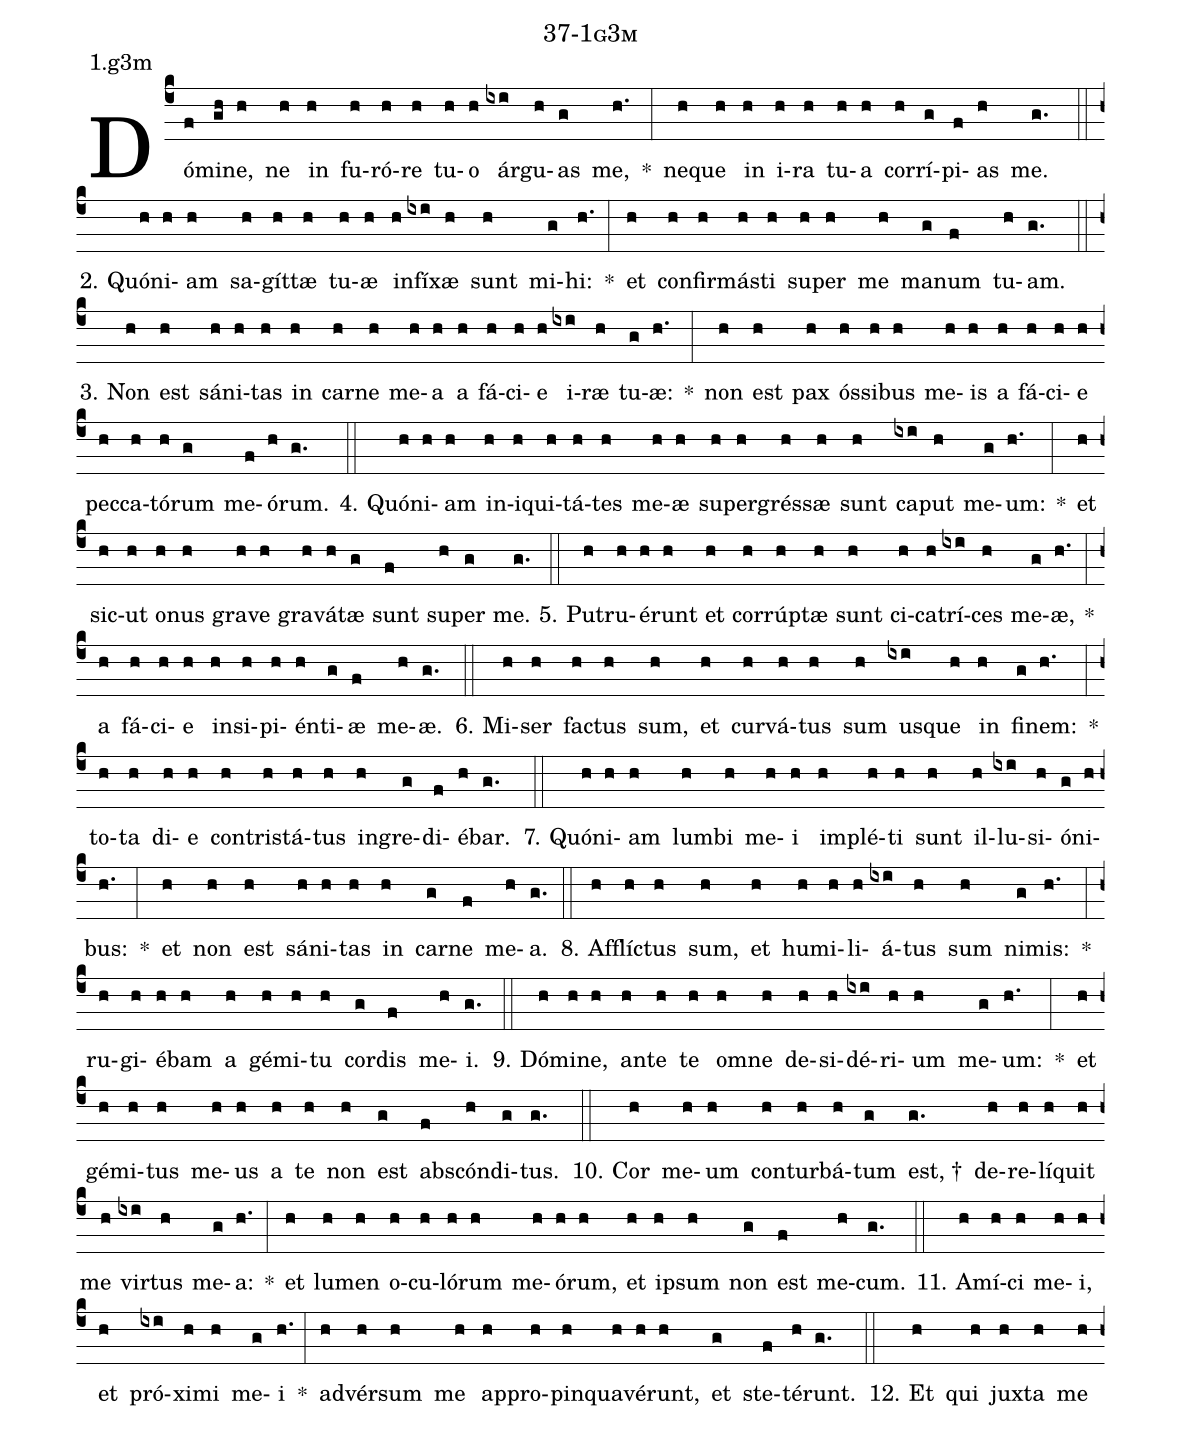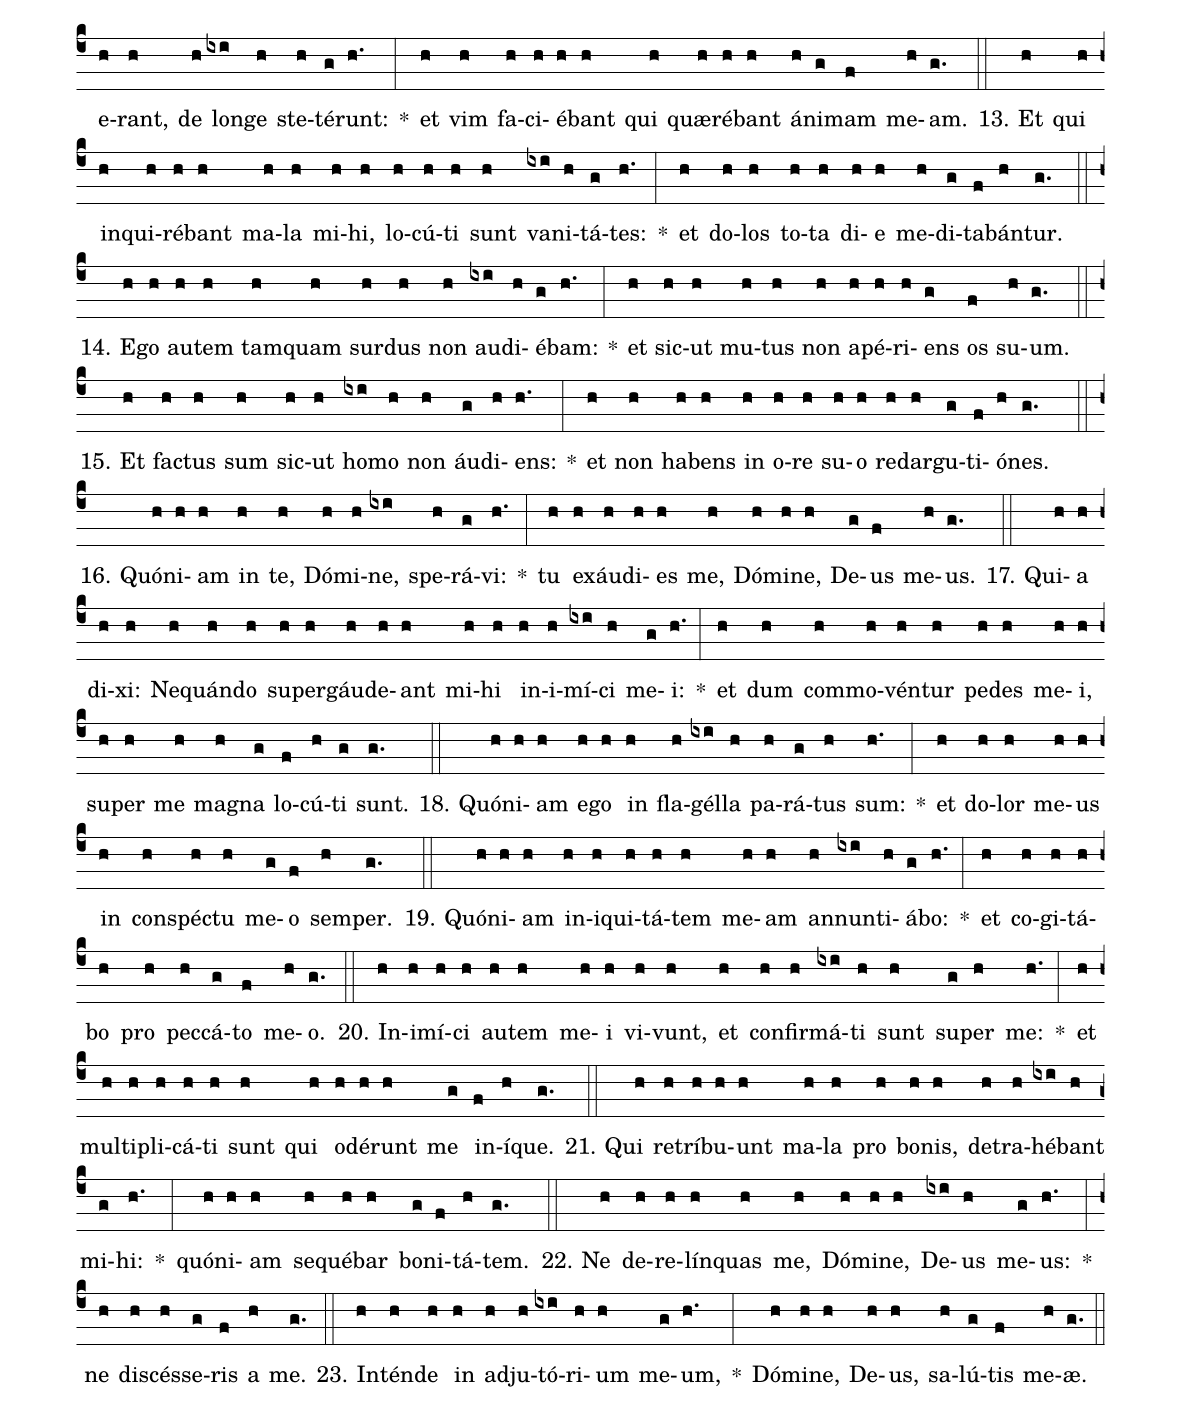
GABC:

name: 37-1g3m;
annotation: 1.g3m;
%%
(c4)Dó(f)mi(gh)ne,(h) ne(h) in(h) fu(h)ró(h)re(h) tu(h)o(h) ár(ixi)gu(h)as(g) me,(h.) *(:) ne(h)que(h) in(h) i(h)ra(h) tu(h)a(h) cor(h)rí(g)pi(f)as(h) me.(g.) (::)
2. Quón(h)i(h)am(h) sa(h)gít(h)tæ(h) tu(h)æ(h) in(h)fí(ixi)xæ(h) sunt(h) mi(g)hi:(h.) *(:) et(h) con(h)fir(h)más(h)ti(h) su(h)per(h) me(h) ma(g)num(f) tu(h)am.(g.) (::)
3. Non(h) est(h) sá(h)ni(h)tas(h) in(h) car(h)ne(h) me(h)a(h) a(h) fá(h)ci(h)e(h) i(ixi)ræ(h) tu(g)æ:(h.) *(:) non(h) est(h) pax(h) ós(h)si(h)bus(h) me(h)is(h) a(h) fá(h)ci(h)e(h) pec(h)ca(h)tó(h)rum(g) me(f)ó(h)rum.(g.) (::)
4. Quón(h)i(h)am(h) in(h)i(h)qui(h)tá(h)tes(h) me(h)æ(h) su(h)per(h)grés(h)sæ(h) sunt(h) ca(ixi)put(h) me(g)um:(h.) *(:) et(h) sic(h)ut(h) o(h)nus(h) gra(h)ve(h) gra(h)vá(h)tæ(g) sunt(f) su(h)per(g) me.(g.) (::)
5. Pu(h)tru(h)é(h)runt(h) et(h) cor(h)rúp(h)tæ(h) sunt(h) ci(h)ca(h)trí(ixi)ces(h) me(g)æ,(h.) *(:) a(h) fá(h)ci(h)e(h) in(h)si(h)pi(h)én(h)ti(g)æ(f) me(h)æ.(g.) (::)
6. Mi(h)ser(h) fac(h)tus(h) sum,(h) et(h) cur(h)vá(h)tus(h) sum(h) us(ixi)que(h) in(h) fi(g)nem:(h.) *(:) to(h)ta(h) di(h)e(h) con(h)tris(h)tá(h)tus(h) in(h)gre(g)di(f)é(h)bar.(g.) (::)
7. Quón(h)i(h)am(h) lum(h)bi(h) me(h)i(h) im(h)plé(h)ti(h) sunt(h) il(h)lu(ixi)si(h)ó(g)ni(h)bus:(h.) *(:) et(h) non(h) est(h) sá(h)ni(h)tas(h) in(h) car(g)ne(f) me(h)a.(g.) (::)
8. Af(h)flíc(h)tus(h) sum,(h) et(h) hu(h)mi(h)li(h)á(ixi)tus(h) sum(h) ni(g)mis:(h.) *(:) ru(h)gi(h)é(h)bam(h) a(h) gé(h)mi(h)tu(h) cor(g)dis(f) me(h)i.(g.) (::)
9. Dó(h)mi(h)ne,(h) an(h)te(h) te(h) om(h)ne(h) de(h)si(h)dé(ixi)ri(h)um(h) me(g)um:(h.) *(:) et(h) gé(h)mi(h)tus(h) me(h)us(h) a(h) te(h) non(h) est(g) abs(f)cón(h)di(g)tus.(g.) (::)
10. Cor(h) me(h)um(h) con(h)tur(h)bá(h)tum(g) est, †(g.) de(h)re(h)lí(h)quit(h) me(h) vir(ixi)tus(h) me(g)a:(h.) *(:) et(h) lu(h)men(h) o(h)cu(h)ló(h)rum(h) me(h)ó(h)rum,(h) et(h) ip(h)sum(h) non(g) est(f) me(h)cum.(g.) (::)
11. A(h)mí(h)ci(h) me(h)i,(h) et(h) pró(ixi)xi(h)mi(h) me(g)i(h.) *(:) ad(h)vér(h)sum(h) me(h) ap(h)pro(h)pin(h)qua(h)vé(h)runt,(h) et(g) ste(f)té(h)runt.(g.) (::)
12. Et(h) qui(h) jux(h)ta(h) me(h) e(h)rant,(h) de(h) lon(ixi)ge(h) ste(h)té(g)runt:(h.) *(:) et(h) vim(h) fa(h)ci(h)é(h)bant(h) qui(h) quæ(h)ré(h)bant(h) á(h)ni(g)mam(f) me(h)am.(g.) (::)
13. Et(h) qui(h) in(h)qui(h)ré(h)bant(h) ma(h)la(h) mi(h)hi,(h) lo(h)cú(h)ti(h) sunt(h) va(ixi)ni(h)tá(g)tes:(h.) *(:) et(h) do(h)los(h) to(h)ta(h) di(h)e(h) me(h)di(g)ta(f)bán(h)tur.(g.) (::)
14. E(h)go(h) au(h)tem(h) tam(h)quam(h) sur(h)dus(h) non(h) au(ixi)di(h)é(g)bam:(h.) *(:) et(h) sic(h)ut(h) mu(h)tus(h) non(h) a(h)pé(h)ri(h)ens(g) os(f) su(h)um.(g.) (::)
15. Et(h) fac(h)tus(h) sum(h) sic(h)ut(h) ho(ixi)mo(h) non(h) áu(g)di(h)ens:(h.) *(:) et(h) non(h) ha(h)bens(h) in(h) o(h)re(h) su(h)o(h) red(h)ar(h)gu(g)ti(f)ó(h)nes.(g.) (::)
16. Quón(h)i(h)am(h) in(h) te,(h) Dó(h)mi(h)ne,(ixi) spe(h)rá(g)vi:(h.) *(:) tu(h) ex(h)áu(h)di(h)es(h) me,(h) Dó(h)mi(h)ne,(h) De(g)us(f) me(h)us.(g.) (::)
17. Qui(h)a(h) di(h)xi:(h) Ne(h)quán(h)do(h) su(h)per(h)gáu(h)de(h)ant(h) mi(h)hi(h) in(h)i(h)mí(ixi)ci(h) me(g)i:(h.) *(:) et(h) dum(h) com(h)mo(h)vén(h)tur(h) pe(h)des(h) me(h)i,(h) su(h)per(h) me(h) ma(h)gna(g) lo(f)cú(h)ti(g) sunt.(g.) (::)
18. Quón(h)i(h)am(h) e(h)go(h) in(h) fla(h)gél(ixi)la(h) pa(h)rá(g)tus(h) sum:(h.) *(:) et(h) do(h)lor(h) me(h)us(h) in(h) con(h)spéc(h)tu(h) me(g)o(f) sem(h)per.(g.) (::)
19. Quón(h)i(h)am(h) in(h)i(h)qui(h)tá(h)tem(h) me(h)am(h) an(h)nun(ixi)ti(h)á(g)bo:(h.) *(:) et(h) co(h)gi(h)tá(h)bo(h) pro(h) pec(h)cá(g)to(f) me(h)o.(g.) (::)
20. In(h)i(h)mí(h)ci(h) au(h)tem(h) me(h)i(h) vi(h)vunt,(h) et(h) con(h)fir(h)má(ixi)ti(h) sunt(h) su(g)per(h) me:(h.) *(:) et(h) mul(h)ti(h)pli(h)cá(h)ti(h) sunt(h) qui(h) o(h)dé(h)runt(h) me(g) in(f)í(h)que.(g.) (::)
21. Qui(h) re(h)trí(h)bu(h)unt(h) ma(h)la(h) pro(h) bo(h)nis,(h) de(h)tra(h)hé(ixi)bant(h) mi(g)hi:(h.) *(:) quón(h)i(h)am(h) se(h)qué(h)bar(h) bo(g)ni(f)tá(h)tem.(g.) (::)
22. Ne(h) de(h)re(h)lín(h)quas(h) me,(h) Dó(h)mi(h)ne,(h) De(ixi)us(h) me(g)us:(h.) *(:) ne(h) di(h)scés(h)se(g)ris(f) a(h) me.(g.) (::)
23. In(h)tén(h)de(h) in(h) ad(h)ju(h)tó(ixi)ri(h)um(h) me(g)um,(h.) *(:) Dó(h)mi(h)ne,(h) De(h)us,(h) sa(h)lú(g)tis(f) me(h)æ.(g.) (::)
